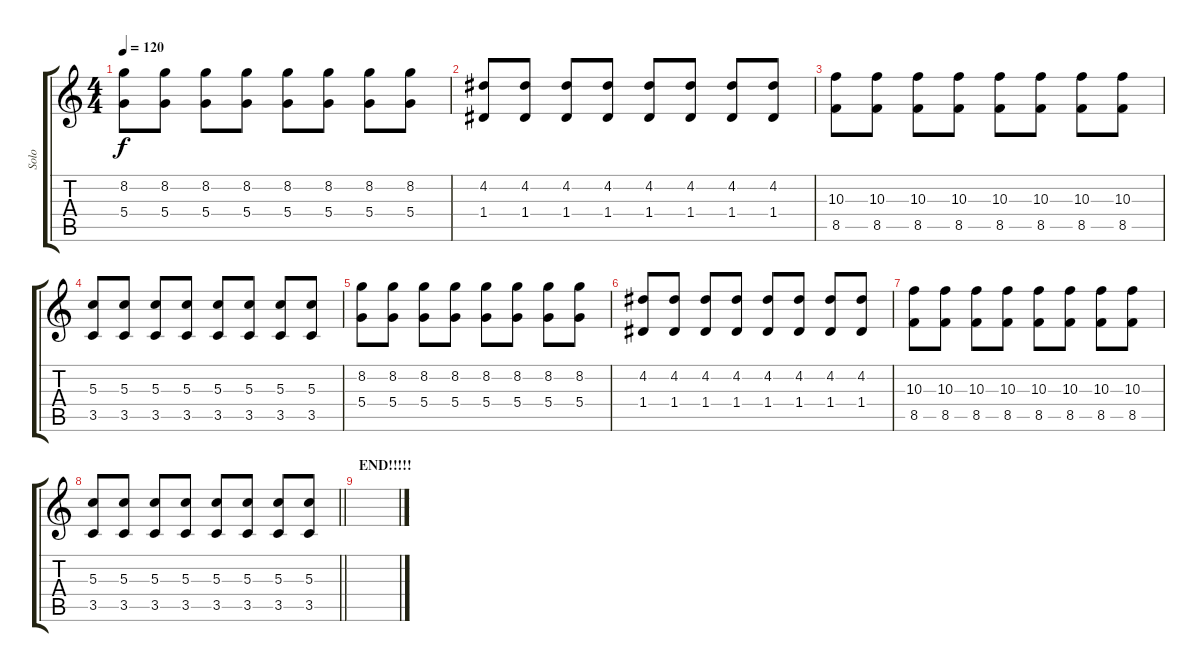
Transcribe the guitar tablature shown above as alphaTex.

\track ("Solo" "Solo") {instrument overdrivenguitar}
\staff {score tabs}
\tuning (E4 B3 G3 D3 A2 E2) {hide}
\ts (4 4)
\tempo 120
\clef g2
\ks c
(8.2 5.4).8{dy f} (8.2 5.4).8 (8.2 5.4).8 (8.2 5.4).8 (8.2 5.4).8 (8.2 5.4).8 (8.2 5.4).8 (8.2 5.4).8 |
(4.2 1.4).8 (4.2 1.4).8 (4.2 1.4).8 (4.2 1.4).8 (4.2 1.4).8 (4.2 1.4).8 (4.2 1.4).8 (4.2 1.4).8 |
(10.3 8.5).8 (10.3 8.5).8 (10.3 8.5).8 (10.3 8.5).8 (10.3 8.5).8 (10.3 8.5).8 (10.3 8.5).8 (10.3 8.5).8 |
(5.3 3.5).8 (5.3 3.5).8 (5.3 3.5).8 (5.3 3.5).8 (5.3 3.5).8 (5.3 3.5).8 (5.3 3.5).8 (5.3 3.5).8 |
(8.2 5.4).8 (8.2 5.4).8 (8.2 5.4).8 (8.2 5.4).8 (8.2 5.4).8 (8.2 5.4).8 (8.2 5.4).8 (8.2 5.4).8 |
(4.2 1.4).8 (4.2 1.4).8 (4.2 1.4).8 (4.2 1.4).8 (4.2 1.4).8 (4.2 1.4).8 (4.2 1.4).8 (4.2 1.4).8 |
(10.3 8.5).8 (10.3 8.5).8 (10.3 8.5).8 (10.3 8.5).8 (10.3 8.5).8 (10.3 8.5).8 (10.3 8.5).8 (10.3 8.5).8 |
\barLineRight lightlight
(5.3 3.5).8 (5.3 3.5).8 (5.3 3.5).8 (5.3 3.5).8 (5.3 3.5).8 (5.3 3.5).8 (5.3 3.5).8 (5.3 3.5).8 |
\section ("" "END!!!!!")
